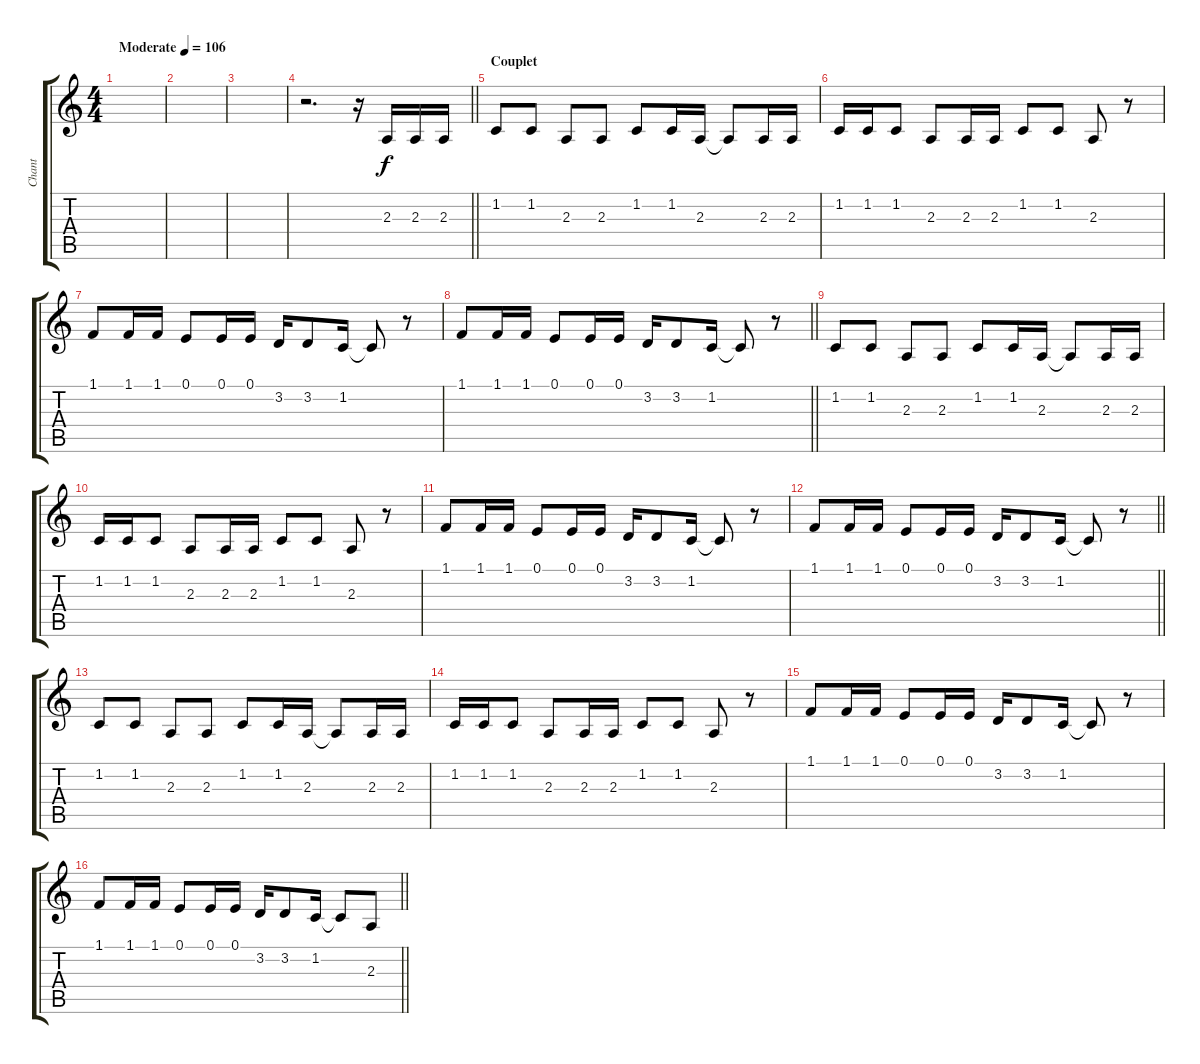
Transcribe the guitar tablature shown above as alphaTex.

\track ("Chant" "Chant") {instrument clarinet}
\staff {score tabs}
\tuning (E4 B3 G3 D3 A2 E2) {hide}
\ts (4 4)
\tempo (106 "Moderate")
\clef g2
\ks c
|
|
|
\barLineRight lightlight
r.2{d} r.16 2.3.16 2.3.16 2.3.16 |
\section ("" "Couplet")
1.2.8 1.2.8 2.3.8 2.3.8 1.2.8 1.2.16 2.3.16 2.3{t}.8 2.3.16 2.3.16 |
1.2.16 1.2.16 1.2.8 2.3.8 2.3.16 2.3.16 1.2.8 1.2.8 2.3.8 r.8 |
1.1.8 1.1.16 1.1.16 0.1.8 0.1.16 0.1.16 3.2.16 3.2.8 1.2.16 1.2{t}.8 r.8 |
\barLineRight lightlight
1.1.8 1.1.16 1.1.16 0.1.8 0.1.16 0.1.16 3.2.16 3.2.8 1.2.16 1.2{t}.8 r.8 |
1.2.8 1.2.8 2.3.8 2.3.8 1.2.8 1.2.16 2.3.16 2.3{t}.8 2.3.16 2.3.16 |
1.2.16 1.2.16 1.2.8 2.3.8 2.3.16 2.3.16 1.2.8 1.2.8 2.3.8 r.8 |
1.1.8 1.1.16 1.1.16 0.1.8 0.1.16 0.1.16 3.2.16 3.2.8 1.2.16 1.2{t}.8 r.8 |
\barLineRight lightlight
1.1.8 1.1.16 1.1.16 0.1.8 0.1.16 0.1.16 3.2.16 3.2.8 1.2.16 1.2{t}.8 r.8 |
1.2.8 1.2.8 2.3.8 2.3.8 1.2.8 1.2.16 2.3.16 2.3{t}.8 2.3.16 2.3.16 |
1.2.16 1.2.16 1.2.8 2.3.8 2.3.16 2.3.16 1.2.8 1.2.8 2.3.8 r.8 |
1.1.8 1.1.16 1.1.16 0.1.8 0.1.16 0.1.16 3.2.16 3.2.8 1.2.16 1.2{t}.8 r.8 |
\barLineRight lightlight
1.1.8 1.1.16 1.1.16 0.1.8 0.1.16 0.1.16 3.2.16 3.2.8 1.2.16 1.2{t}.8 2.3.8
